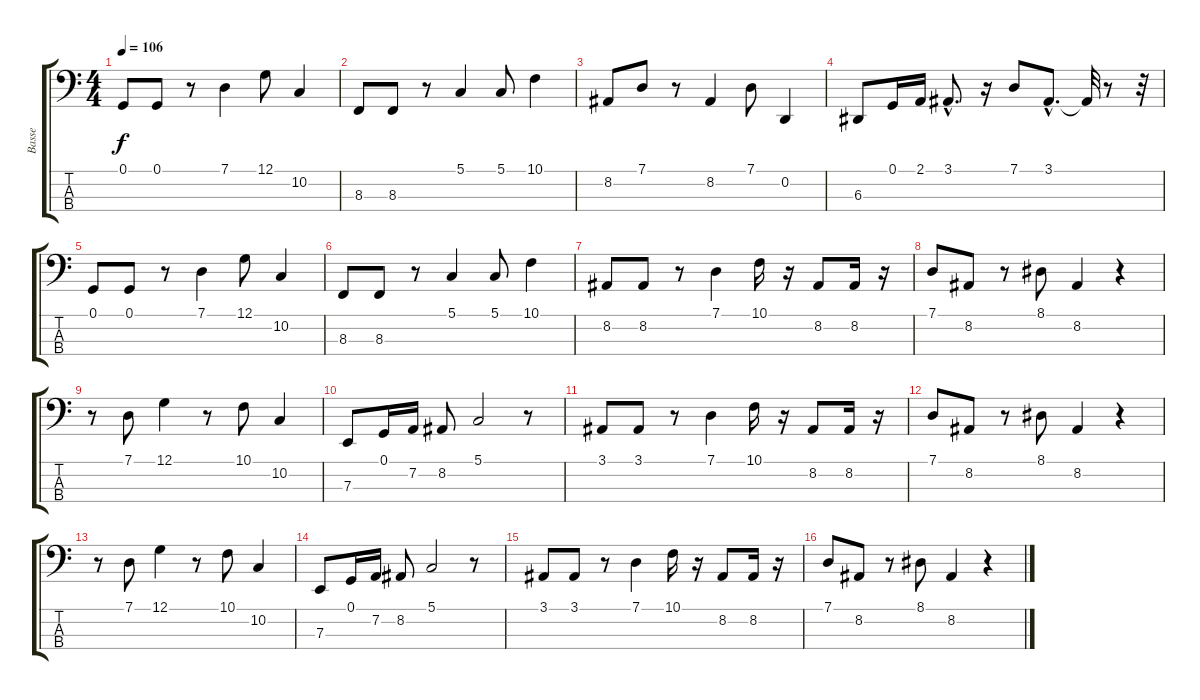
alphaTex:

\track ("Basse" "Basse") {instrument electricbassfinger}
\staff {score tabs}
\tuning (G1 D1 A0 E0) {hide}
\ts (4 4)
\tempo 106
\clef f4
\ks c
0.1.8{dy f} 0.1.8 r.8 7.1.4 12.1.8 10.2.4 |
8.3.8 8.3.8 r.8 5.1.4 5.1.8 10.1.4 |
8.2.8 7.1.8 r.8 8.2.4 7.1.8 0.2.4 |
6.3.8 0.1.16 2.1.16 3.1{hac}.8{d} r.16 7.1.8 3.1{hac}.8{d} 3.1{t}.32 r.8 r.32 |
0.1.8 0.1.8 r.8 7.1.4 12.1.8 10.2.4 |
8.3.8 8.3.8 r.8 5.1.4 5.1.8 10.1.4 |
8.2.8 8.2.8 r.8 7.1.4 10.1.16 r.16 8.2.8 8.2.16 r.16 |
7.1.8 8.2.8 r.8 8.1.8 8.2.4 r.4 |
r.8 7.1.8 12.1.4 r.8 10.1.8 10.2.4 |
7.3.8 0.1.16 7.2.16 8.2.8 5.1.2 r.8 |
3.1.8 3.1.8 r.8 7.1.4 10.1.16 r.16 8.2.8 8.2.16 r.16 |
7.1.8 8.2.8 r.8 8.1.8 8.2.4 r.4 |
r.8 7.1.8 12.1.4 r.8 10.1.8 10.2.4 |
7.3.8 0.1.16 7.2.16 8.2.8 5.1.2 r.8 |
3.1.8 3.1.8 r.8 7.1.4 10.1.16 r.16 8.2.8 8.2.16 r.16 |
7.1.8 8.2.8 r.8 8.1.8 8.2.4 r.4
